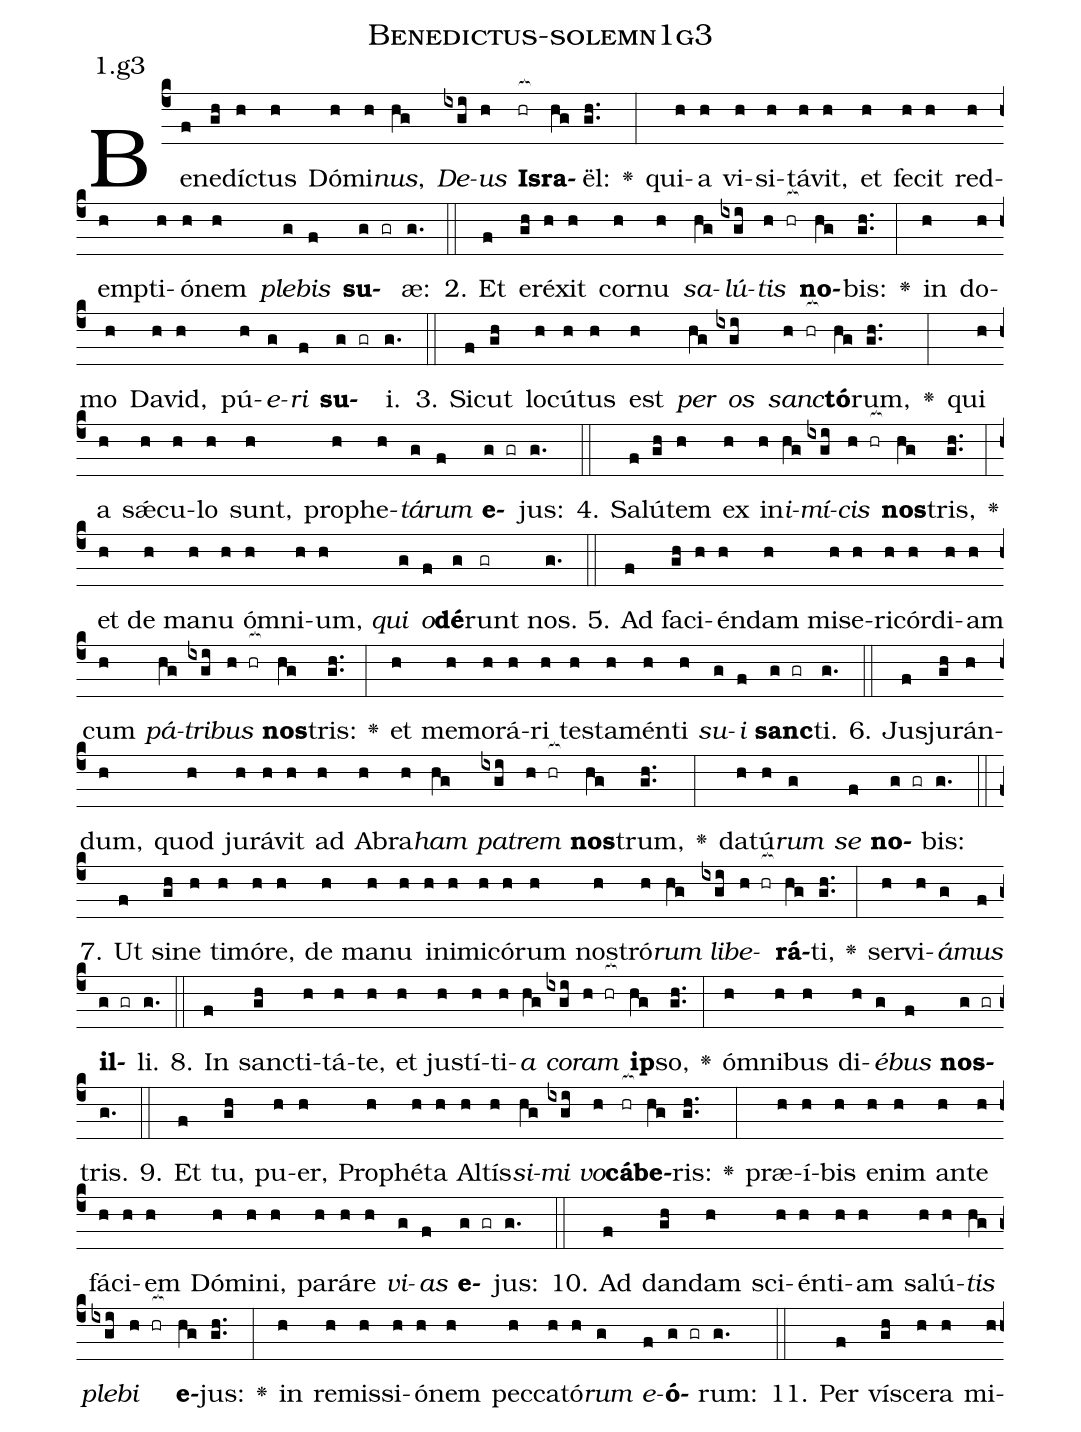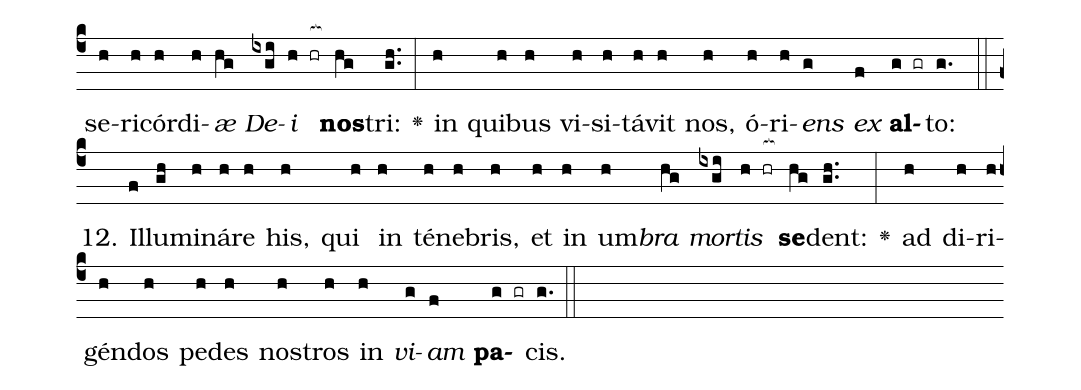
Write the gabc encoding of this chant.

name: Benedictus-solemn1g3;
annotation: 1.g3;
%%
(c4)Be(f)ne(gh)díc(h)tus(h) Dó(h)mi(h)<i>nus</i>,(hg) <i>De</i>(ixgi)<i>us</i>(h) <b>Is</b>(hr[ocb:1{])<b>ra</b>(hg[ocb:0}])ël:(gh..) <v>\greheightstar</v>(:) qui(h)a(h) vi(h)si(h)tá(h)vit,(h) et(h) fe(h)cit(h) red(h)emp(h)ti(h)ó(h)nem(h) <i>ple</i>(g)<i>bis</i>(f) <b>su</b>(g gr)æ:(g.) (::)
2. Et(f) e(gh)ré(h)xit(h) cor(h)nu(h) <i>sa</i>(hg)<i>lú</i>(ixgi)<i>tis</i>(h hr[ocb:1{]) <b>no</b>(hg[ocb:0}])bis:(gh..) <v>\greheightstar</v>(:) in(h) do(h)mo(h) Da(h)vid,(h) pú(h)<i>e</i>(g)<i>ri</i>(f) <b>su</b>(g gr)i.(g.) (::)
3. Sic(f)ut(gh) lo(h)cú(h)tus(h) est(h) <i>per</i>(hg) <i>os</i>(ixgi) <i>sanc</i>(h hr[ocb:1{])<b>tó</b>(hg[ocb:0}])rum,(gh..) <v>\greheightstar</v>(:) qui(h) a(h) sǽ(h)cu(h)lo(h) sunt,(h) pro(h)phe(h)<i>tá</i>(g)<i>rum</i>(f) <b>e</b>(g gr)jus:(g.) (::)
4. Sa(f)lú(gh)tem(h) ex(h) in(h)<i>i</i>(hg)<i>mí</i>(ixgi)<i>cis</i>(h hr[ocb:1{]) <b>nos</b>(hg[ocb:0}])tris,(gh..) <v>\greheightstar</v>(:) et(h) de(h) ma(h)nu(h) óm(h)ni(h)um,(h) <i>qui</i>(g) <i>o</i>(f)<b>dé</b>(g)runt(gr) nos.(g.) (::)
5. Ad(f) fa(gh)ci(h)én(h)dam(h) mi(h)se(h)ri(h)cór(h)di(h)am(h) cum(h) <i>pá</i>(hg)<i>tri</i>(ixgi)<i>bus</i>(h hr[ocb:1{]) <b>nos</b>(hg[ocb:0}])tris:(gh..) <v>\greheightstar</v>(:) et(h) me(h)mo(h)rá(h)ri(h) tes(h)ta(h)mén(h)ti(h) <i>su</i>(g)<i>i</i>(f) <b>sanc</b>(g gr)ti.(g.) (::)
6. Ju(f)sju(gh)rán(h)dum,(h) quod(h) ju(h)rá(h)vit(h) ad(h) A(h)bra(h)<i>ham</i>(hg) <i>pa</i>(ixgi)<i>trem</i>(h hr[ocb:1{]) <b>nos</b>(hg[ocb:0}])trum,(gh..) <v>\greheightstar</v>(:) da(h)tú(h)<i>rum</i>(g) <i>se</i>(f) <b>no</b>(g gr)bis:(g.) (::)
7. Ut(f) si(gh)ne(h) ti(h)mó(h)re,(h) de(h) ma(h)nu(h) in(h)i(h)mi(h)có(h)rum(h) nos(h)tró(h)<i>rum</i>(hg) <i>li</i>(ixgi)<i>be</i>(h hr[ocb:1{])<b>rá</b>(hg[ocb:0}])ti,(gh..) <v>\greheightstar</v>(:) ser(h)vi(h)<i>á</i>(g)<i>mus</i>(f) <b>il</b>(g gr)li.(g.) (::)
8. In(f) sanc(gh)ti(h)tá(h)te,(h) et(h) jus(h)tí(h)ti(h)<i>a</i>(hg) <i>co</i>(ixgi)<i>ram</i>(h hr[ocb:1{]) <b>ip</b>(hg[ocb:0}])so,(gh..) <v>\greheightstar</v>(:) óm(h)ni(h)bus(h) di(h)<i>é</i>(g)<i>bus</i>(f) <b>nos</b>(g gr)tris.(g.) (::)
9. Et(f) tu,(gh) pu(h)er,(h) Pro(h)phé(h)ta(h) Al(h)tís(h)<i>si</i>(hg)<i>mi</i>(ixgi) <i>vo</i>(h)<b>cá</b>(hr[ocb:1{])<b>be</b>(hg[ocb:0}])ris:(gh..) <v>\greheightstar</v>(:) præ(h)í(h)bis(h) e(h)nim(h) an(h)te(h) fá(h)ci(h)em(h) Dó(h)mi(h)ni,(h) pa(h)rá(h)re(h) <i>vi</i>(g)<i>as</i>(f) <b>e</b>(g gr)jus:(g.) (::)
10. Ad(f) dan(gh)dam(h) sci(h)én(h)ti(h)am(h) sa(h)lú(h)<i>tis</i>(hg) <i>ple</i>(ixgi)<i>bi</i>(h hr[ocb:1{]) <b>e</b>(hg[ocb:0}])jus:(gh..) <v>\greheightstar</v>(:) in(h) re(h)mis(h)si(h)ó(h)nem(h) pec(h)ca(h)tó(h)<i>rum</i>(g) <i>e</i>(f)<b>ó</b>(g gr)rum:(g.) (::)
11. Per(f) ví(gh)sce(h)ra(h) mi(h)se(h)ri(h)cór(h)di(h)<i>æ</i>(hg) <i>De</i>(ixgi)<i>i</i>(h hr[ocb:1{]) <b>nos</b>(hg[ocb:0}])tri:(gh..) <v>\greheightstar</v>(:) in(h) qui(h)bus(h) vi(h)si(h)tá(h)vit(h) nos,(h) ó(h)ri(h)<i>ens</i>(g) <i>ex</i>(f) <b>al</b>(g gr)to:(g.) (::)
12. Il(f)lu(gh)mi(h)ná(h)re(h) his,(h) qui(h) in(h) té(h)ne(h)bris,(h) et(h) in(h) um(h)<i>bra</i>(hg) <i>mor</i>(ixgi)<i>tis</i>(h hr[ocb:1{]) <b>se</b>(hg[ocb:0}])dent:(gh..) <v>\greheightstar</v>(:) ad(h) di(h)ri(h)gén(h)dos(h) pe(h)des(h) nos(h)tros(h) in(h) <i>vi</i>(g)<i>am</i>(f) <b>pa</b>(g gr)cis.(g.) (::)
